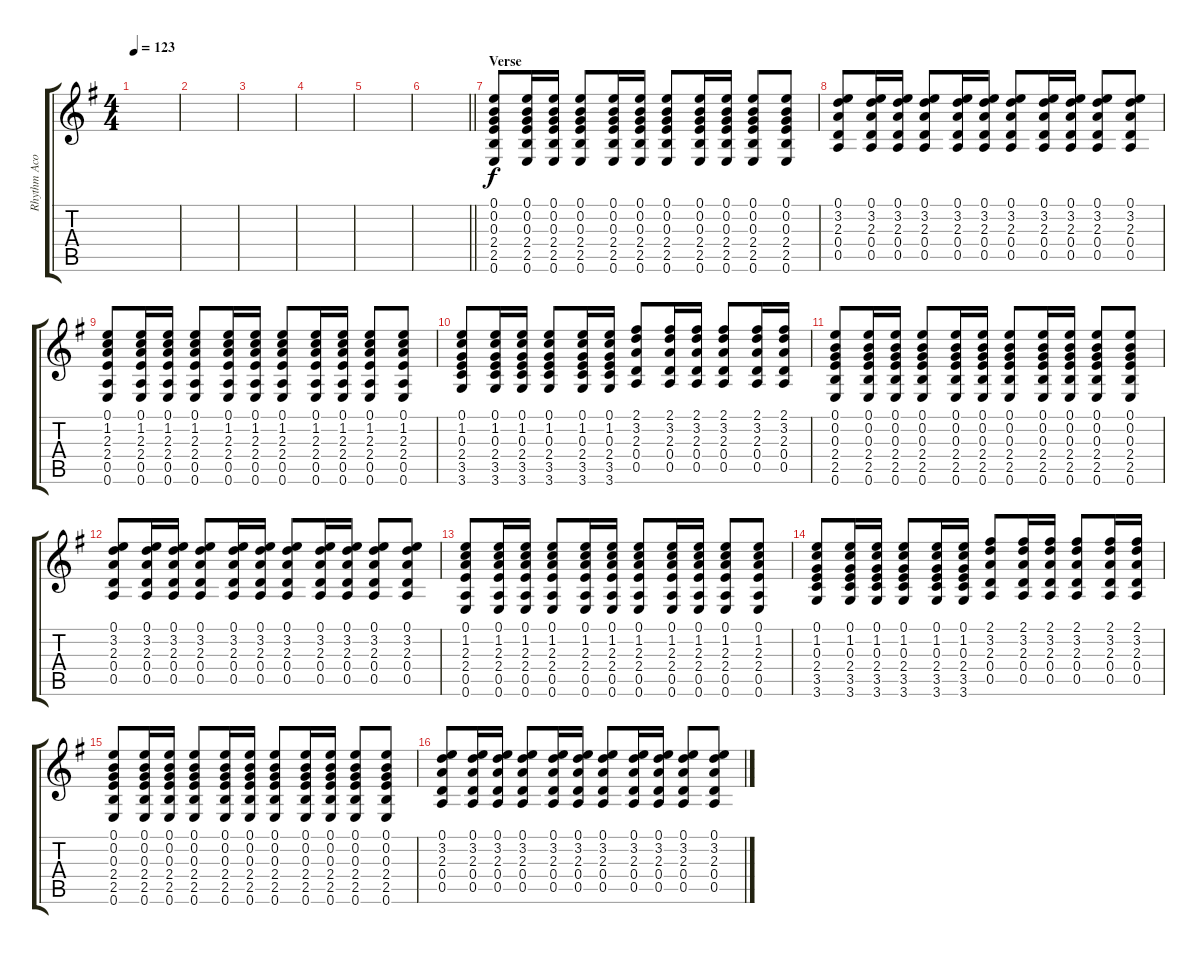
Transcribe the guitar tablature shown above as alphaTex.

\track ("Rhythm Acoustic" "Rhythm Aco") {instrument acousticguitarsteel}
\staff {score tabs}
\tuning (E4 B3 G3 D3 A2 E2) {hide}
\ts (4 4)
\tempo 123
\clef g2
\ks g
|
|
|
|
|
\barLineRight lightlight
|
\section ("" "Verse")
(0.1 0.2 0.3 2.4 2.5 0.6).8 (0.1 0.2 0.3 2.4 2.5 0.6).16 (0.1 0.2 0.3 2.4 2.5 0.6).16 (0.1 0.2 0.3 2.4 2.5 0.6).8 (0.1 0.2 0.3 2.4 2.5 0.6).16 (0.1 0.2 0.3 2.4 2.5 0.6).16 (0.1 0.2 0.3 2.4 2.5 0.6).8 (0.1 0.2 0.3 2.4 2.5 0.6).16 (0.1 0.2 0.3 2.4 2.5 0.6).16 (0.1 0.2 0.3 2.4 2.5 0.6).8 (0.1 0.2 0.3 2.4 2.5 0.6).8 |
(0.1 3.2 2.3 0.4 0.5).8 (0.1 3.2 2.3 0.4 0.5).16 (0.1 3.2 2.3 0.4 0.5).16 (0.1 3.2 2.3 0.4 0.5).8 (0.1 3.2 2.3 0.4 0.5).16 (0.1 3.2 2.3 0.4 0.5).16 (0.1 3.2 2.3 0.4 0.5).8 (0.1 3.2 2.3 0.4 0.5).16 (0.1 3.2 2.3 0.4 0.5).16 (0.1 3.2 2.3 0.4 0.5).8 (0.1 3.2 2.3 0.4 0.5).8 |
(0.1 1.2 2.3 2.4 0.5 0.6).8 (0.1 1.2 2.3 2.4 0.5 0.6).16 (0.1 1.2 2.3 2.4 0.5 0.6).16 (0.1 1.2 2.3 2.4 0.5 0.6).8 (0.1 1.2 2.3 2.4 0.5 0.6).16 (0.1 1.2 2.3 2.4 0.5 0.6).16 (0.1 1.2 2.3 2.4 0.5 0.6).8 (0.1 1.2 2.3 2.4 0.5 0.6).16 (0.1 1.2 2.3 2.4 0.5 0.6).16 (0.1 1.2 2.3 2.4 0.5 0.6).8 (0.1 1.2 2.3 2.4 0.5 0.6).8 |
(0.1 1.2 0.3 2.4 3.5 3.6).8 (0.1 1.2 0.3 2.4 3.5 3.6).16 (0.1 1.2 0.3 2.4 3.5 3.6).16 (0.1 1.2 0.3 2.4 3.5 3.6).8 (0.1 1.2 0.3 2.4 3.5 3.6).16 (0.1 1.2 0.3 2.4 3.5 3.6).16 (2.1 3.2 2.3 0.4 0.5).8 (2.1 3.2 2.3 0.4 0.5).16 (2.1 3.2 2.3 0.4 0.5).16 (2.1 3.2 2.3 0.4 0.5).8 (2.1 3.2 2.3 0.4 0.5).16 (2.1 3.2 2.3 0.4 0.5).16 |
(0.1 0.2 0.3 2.4 2.5 0.6).8 (0.1 0.2 0.3 2.4 2.5 0.6).16 (0.1 0.2 0.3 2.4 2.5 0.6).16 (0.1 0.2 0.3 2.4 2.5 0.6).8 (0.1 0.2 0.3 2.4 2.5 0.6).16 (0.1 0.2 0.3 2.4 2.5 0.6).16 (0.1 0.2 0.3 2.4 2.5 0.6).8 (0.1 0.2 0.3 2.4 2.5 0.6).16 (0.1 0.2 0.3 2.4 2.5 0.6).16 (0.1 0.2 0.3 2.4 2.5 0.6).8 (0.1 0.2 0.3 2.4 2.5 0.6).8 |
(0.1 3.2 2.3 0.4 0.5).8 (0.1 3.2 2.3 0.4 0.5).16 (0.1 3.2 2.3 0.4 0.5).16 (0.1 3.2 2.3 0.4 0.5).8 (0.1 3.2 2.3 0.4 0.5).16 (0.1 3.2 2.3 0.4 0.5).16 (0.1 3.2 2.3 0.4 0.5).8 (0.1 3.2 2.3 0.4 0.5).16 (0.1 3.2 2.3 0.4 0.5).16 (0.1 3.2 2.3 0.4 0.5).8 (0.1 3.2 2.3 0.4 0.5).8 |
(0.1 1.2 2.3 2.4 0.5 0.6).8 (0.1 1.2 2.3 2.4 0.5 0.6).16 (0.1 1.2 2.3 2.4 0.5 0.6).16 (0.1 1.2 2.3 2.4 0.5 0.6).8 (0.1 1.2 2.3 2.4 0.5 0.6).16 (0.1 1.2 2.3 2.4 0.5 0.6).16 (0.1 1.2 2.3 2.4 0.5 0.6).8 (0.1 1.2 2.3 2.4 0.5 0.6).16 (0.1 1.2 2.3 2.4 0.5 0.6).16 (0.1 1.2 2.3 2.4 0.5 0.6).8 (0.1 1.2 2.3 2.4 0.5 0.6).8 |
(0.1 1.2 0.3 2.4 3.5 3.6).8 (0.1 1.2 0.3 2.4 3.5 3.6).16 (0.1 1.2 0.3 2.4 3.5 3.6).16 (0.1 1.2 0.3 2.4 3.5 3.6).8 (0.1 1.2 0.3 2.4 3.5 3.6).16 (0.1 1.2 0.3 2.4 3.5 3.6).16 (2.1 3.2 2.3 0.4 0.5).8 (2.1 3.2 2.3 0.4 0.5).16 (2.1 3.2 2.3 0.4 0.5).16 (2.1 3.2 2.3 0.4 0.5).8 (2.1 3.2 2.3 0.4 0.5).16 (2.1 3.2 2.3 0.4 0.5).16 |
(0.1 0.2 0.3 2.4 2.5 0.6).8{volume 7} (0.1 0.2 0.3 2.4 2.5 0.6).16 (0.1 0.2 0.3 2.4 2.5 0.6).16 (0.1 0.2 0.3 2.4 2.5 0.6).8 (0.1 0.2 0.3 2.4 2.5 0.6).16 (0.1 0.2 0.3 2.4 2.5 0.6).16 (0.1 0.2 0.3 2.4 2.5 0.6).8 (0.1 0.2 0.3 2.4 2.5 0.6).16 (0.1 0.2 0.3 2.4 2.5 0.6).16 (0.1 0.2 0.3 2.4 2.5 0.6).8 (0.1 0.2 0.3 2.4 2.5 0.6).8 |
(0.1 3.2 2.3 0.4 0.5).8 (0.1 3.2 2.3 0.4 0.5).16 (0.1 3.2 2.3 0.4 0.5).16 (0.1 3.2 2.3 0.4 0.5).8 (0.1 3.2 2.3 0.4 0.5).16 (0.1 3.2 2.3 0.4 0.5).16 (0.1 3.2 2.3 0.4 0.5).8 (0.1 3.2 2.3 0.4 0.5).16 (0.1 3.2 2.3 0.4 0.5).16 (0.1 3.2 2.3 0.4 0.5).8 (0.1 3.2 2.3 0.4 0.5).8
